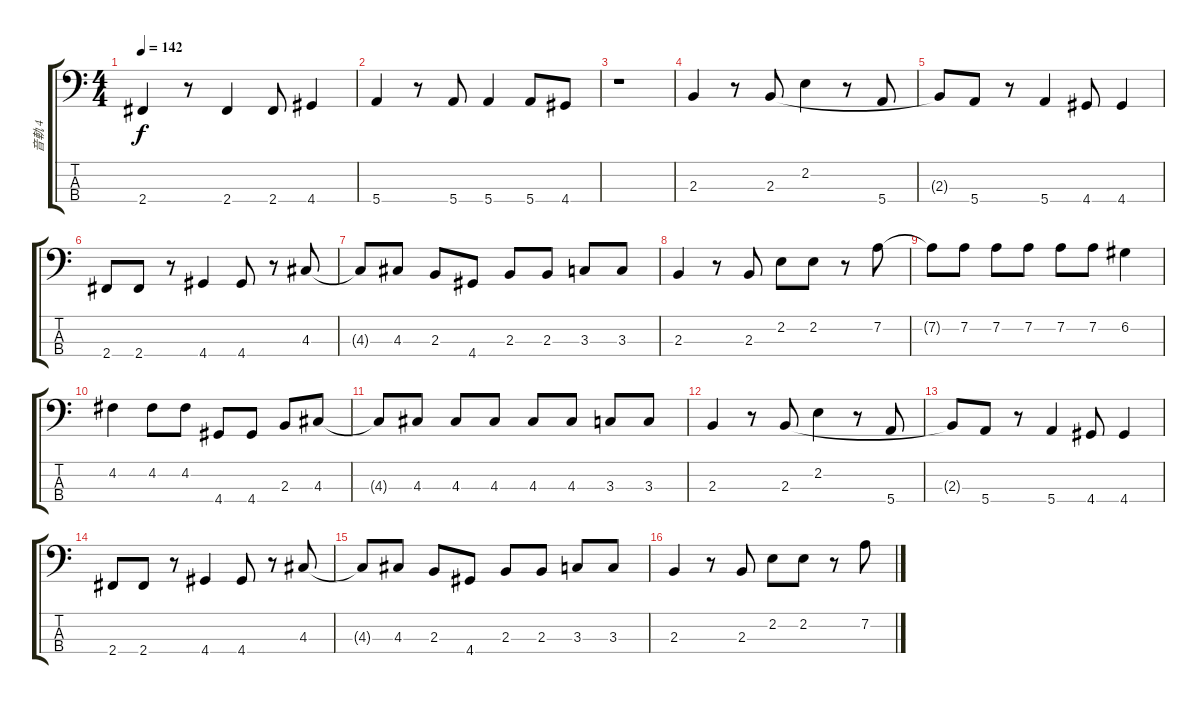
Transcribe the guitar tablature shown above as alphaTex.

\track ("音軌 4" "音軌 4") {instrument electricbassfinger}
\staff {score tabs}
\tuning (G2 D2 A1 E1) {hide}
\ts (4 4)
\tempo 142
\clef f4
\ks c
2.4.4{dy f} r.8 2.4.4 2.4.8 4.4.4 |
5.4.4 r.8 5.4.8 5.4.4 5.4.8 4.4.8 |
r.1 |
2.3.4 r.8 2.3.8 2.2.4 r.8 5.4.8 |
2.3{t}.8 5.4.8 r.8 5.4.4 4.4.8 4.4.4 |
2.4.8 2.4.8 r.8 4.4.4 4.4.8 r.8 4.3.8 |
4.3{t}.8 4.3.8 2.3.8 4.4.8 2.3.8 2.3.8 3.3.8 3.3.8 |
2.3.4 r.8 2.3.8 2.2.8 2.2.8 r.8 7.2.8 |
7.2{t}.8 7.2.8 7.2.8 7.2.8 7.2.8 7.2.8 6.2.4 |
4.2.4 4.2.8 4.2.8 4.4.8 4.4.8 2.3.8 4.3.8 |
4.3{t}.8 4.3.8 4.3.8 4.3.8 4.3.8 4.3.8 3.3.8 3.3.8 |
2.3.4 r.8 2.3.8 2.2.4 r.8 5.4.8 |
2.3{t}.8 5.4.8 r.8 5.4.4 4.4.8 4.4.4 |
2.4.8 2.4.8 r.8 4.4.4 4.4.8 r.8 4.3.8 |
4.3{t}.8 4.3.8 2.3.8 4.4.8 2.3.8 2.3.8 3.3.8 3.3.8 |
2.3.4 r.8 2.3.8 2.2.8 2.2.8 r.8 7.2.8
